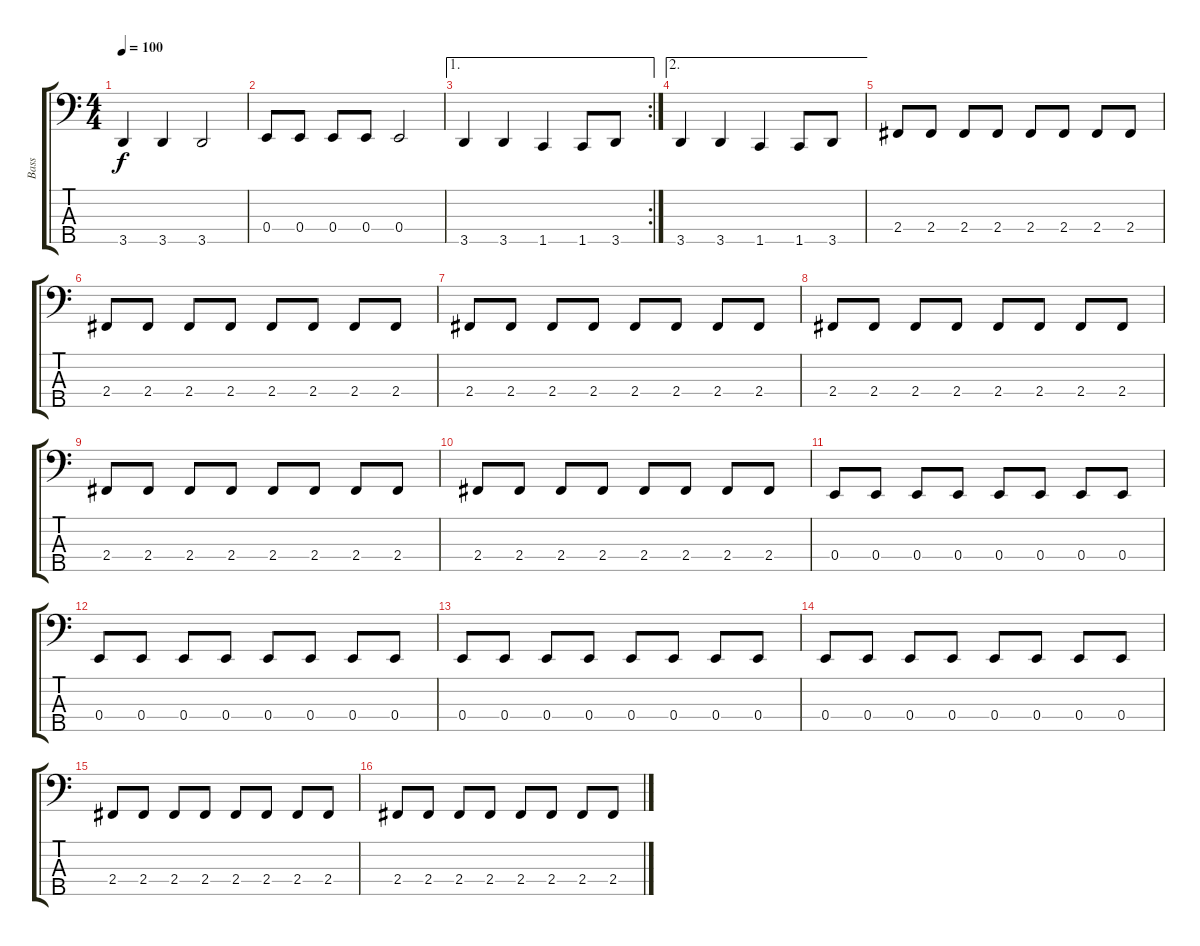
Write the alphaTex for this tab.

\track ("Bass" "Bass") {instrument electricbassfinger}
\staff {score tabs}
\tuning (G2 D2 A1 E1 B0) {hide}
\ts (4 4)
\tempo 100
\clef f4
\ks c
3.5.4{dy f} 3.5.4 3.5.2 |
0.4.8 0.4.8 0.4.8 0.4.8 0.4.2 |
\ae 1
\rc 2
3.5.4 3.5.4 1.5.4 1.5.8 3.5.8 |
\ae 2
3.5.4 3.5.4 1.5.4 1.5.8 3.5.8 |
2.4.8 2.4.8 2.4.8 2.4.8 2.4.8 2.4.8 2.4.8 2.4.8 |
2.4.8 2.4.8 2.4.8 2.4.8 2.4.8 2.4.8 2.4.8 2.4.8 |
2.4.8 2.4.8 2.4.8 2.4.8 2.4.8 2.4.8 2.4.8 2.4.8 |
2.4.8 2.4.8 2.4.8 2.4.8 2.4.8 2.4.8 2.4.8 2.4.8 |
2.4.8 2.4.8 2.4.8 2.4.8 2.4.8 2.4.8 2.4.8 2.4.8 |
2.4.8 2.4.8 2.4.8 2.4.8 2.4.8 2.4.8 2.4.8 2.4.8 |
0.4.8 0.4.8 0.4.8 0.4.8 0.4.8 0.4.8 0.4.8 0.4.8 |
0.4.8 0.4.8 0.4.8 0.4.8 0.4.8 0.4.8 0.4.8 0.4.8 |
0.4.8 0.4.8 0.4.8 0.4.8 0.4.8 0.4.8 0.4.8 0.4.8 |
0.4.8 0.4.8 0.4.8 0.4.8 0.4.8 0.4.8 0.4.8 0.4.8 |
2.4.8 2.4.8 2.4.8 2.4.8 2.4.8 2.4.8 2.4.8 2.4.8 |
2.4.8 2.4.8 2.4.8 2.4.8 2.4.8 2.4.8 2.4.8 2.4.8
